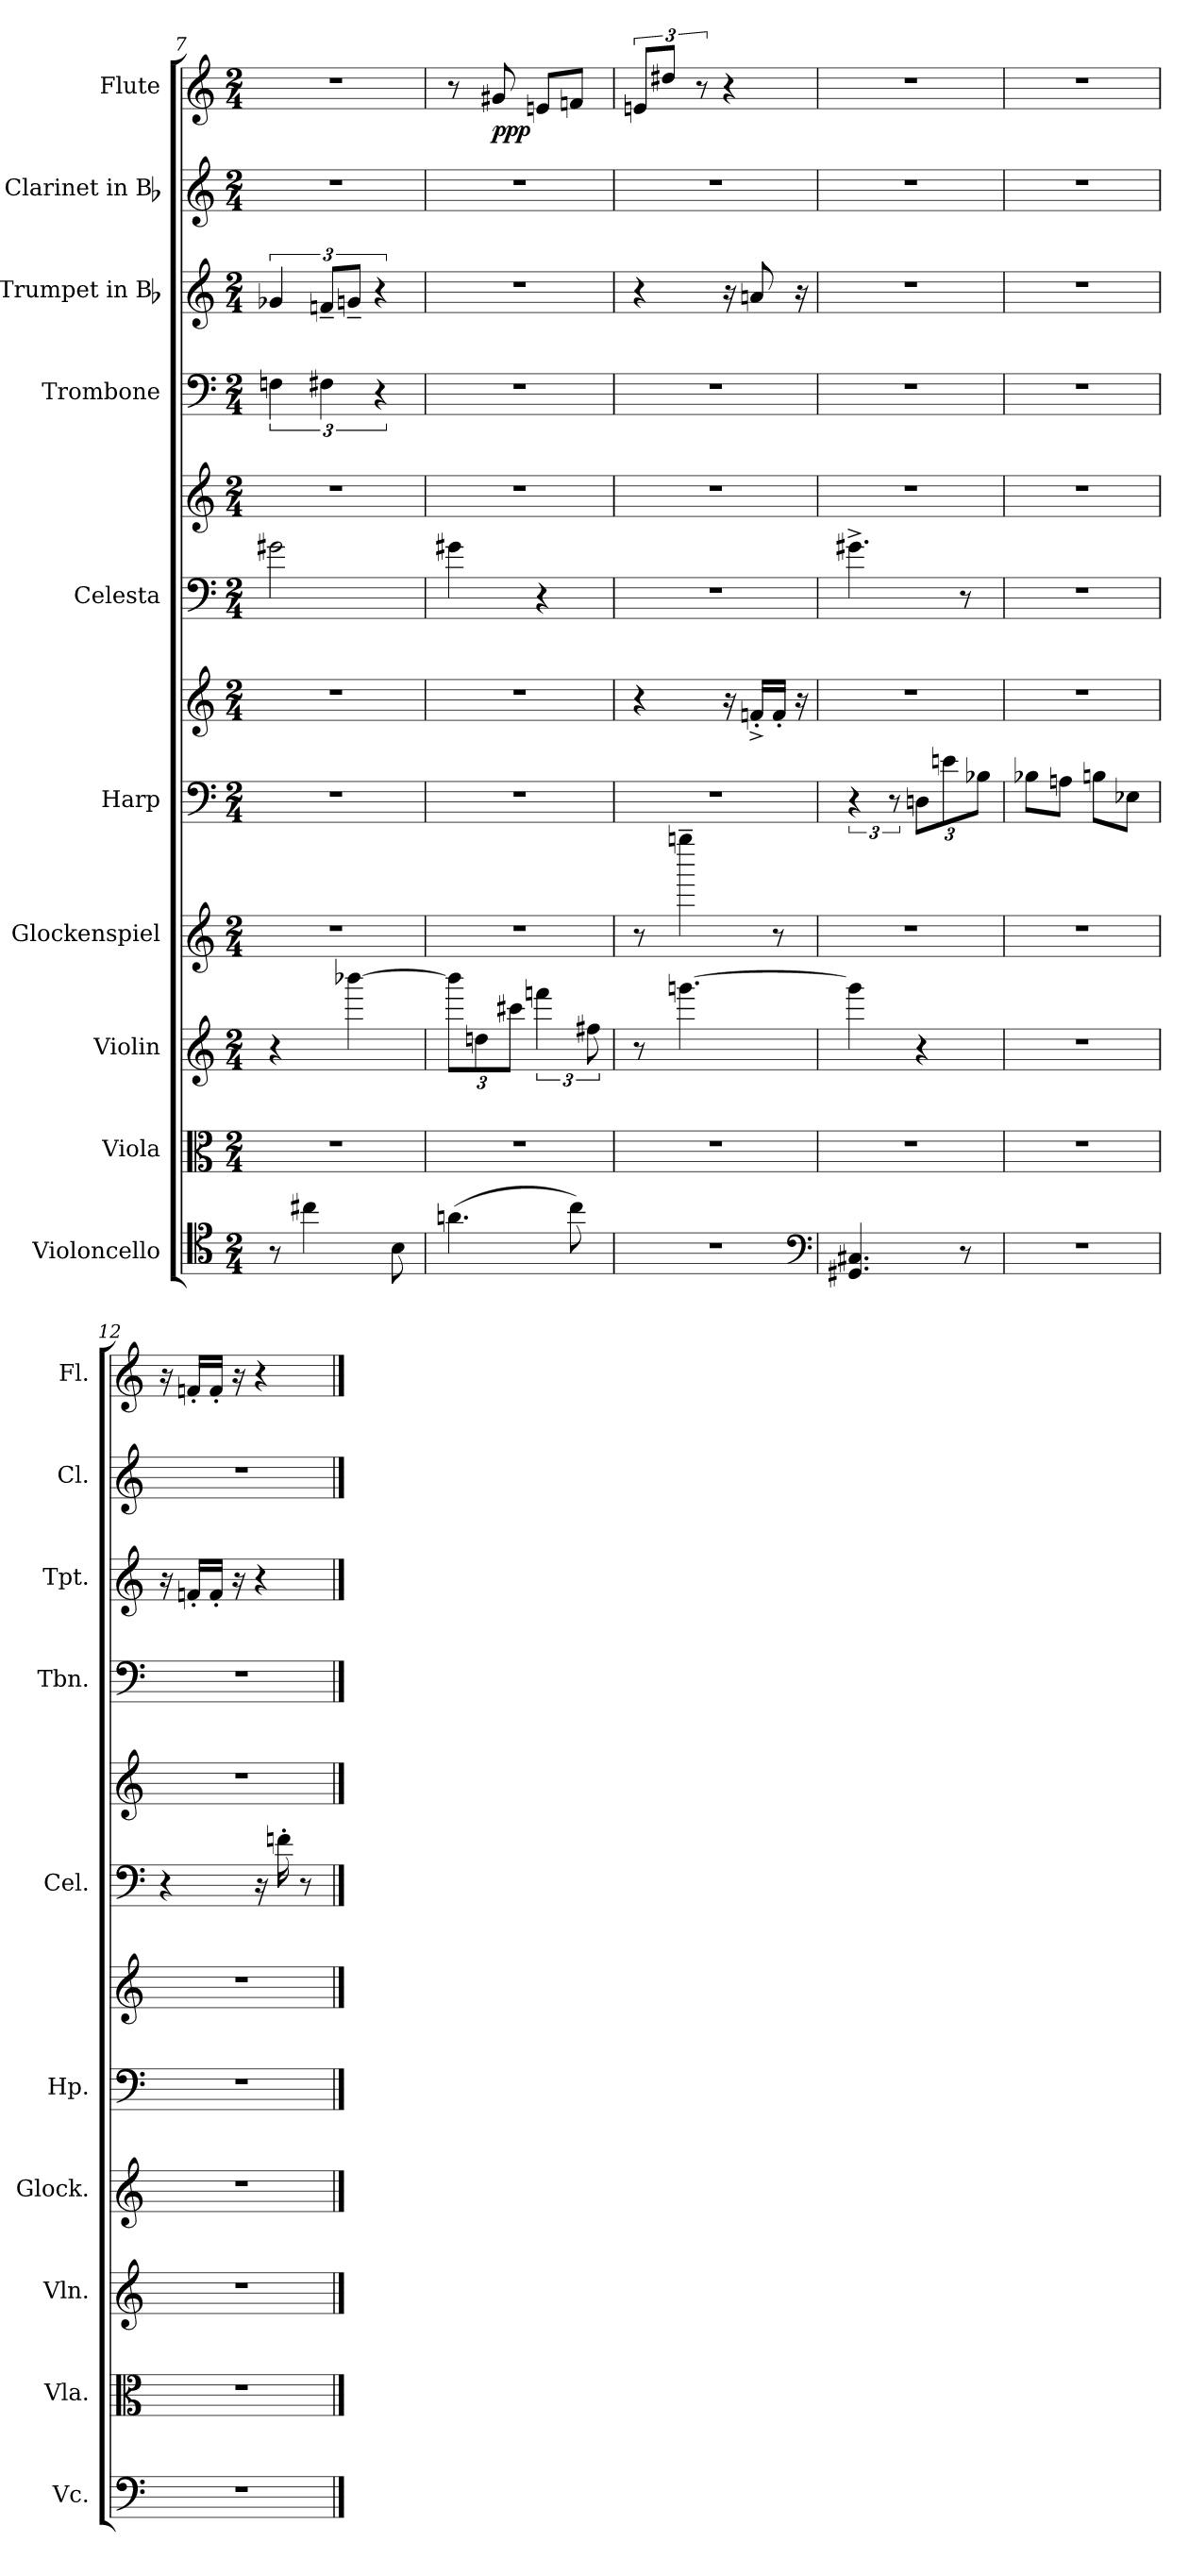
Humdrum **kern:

**kern	**kern	**kern	**kern	**kern	**kern	**kern	**kern	**kern	**kern	**kern	**kern	**dynam
*part10	*part9	*part8	*part7	*part6	*part6	*part5	*part5	*part4	*part3	*part2	*part1	*part1
*staff12	*staff11	*staff10	*staff9	*staff8	*staff7	*staff6	*staff5	*staff4	*staff3	*staff2	*staff1	*staff1
*I"Violoncello	*I"Viola	*I"Violin	*I"Glockenspiel	*I"Harp	*	*I"Celesta	*	*I"Trombone	*I"Trumpet in Bb	*I"Clarinet in Bb	*I"Flute	*
*I'Vc.	*I'Vla.	*I'Vln.	*I'Glock.	*I'Hp.	*	*I'Cel.	*	*I'Tbn.	*I'Tpt.	*I'Cl.	*I'Fl.	*
*clefC4	*clefC3	*clefG2	*clefG2	*clefF4	*clefG2	*clefF4	*clefG2	*clefF4	*clefG2	*clefG2	*clefG2	*
*k[]	*k[]	*k[]	*k[]	*k[]	*k[]	*k[]	*k[]	*k[]	*k[]	*k[]	*k[]	*
*M2/4	*M2/4	*M2/4	*M2/4	*M2/4	*M2/4	*M2/4	*M2/4	*M2/4	*M2/4	*M2/4	*M2/4	*
=7	=7	=7	=7	=7	=7	=7	=7	=7	=7	=7	=7	=7
8r	2r	4r	2r	2r	2r	2g#X	2r	6Fn	6g-X	2r	2r	.
4cc#X	.	.	.	.	.	.	.	.	.	.	.	.
.	.	.	.	.	.	.	.	6F#X	12fn~L	.	.	.
.	.	[4bbb-X	.	.	.	.	.	.	12gn~J	.	.	.
.	.	.	.	.	.	.	.	6r	6r	.	.	.
8B	.	.	.	.	.	.	.	.	.	.	.	.
=8	=8	=8	=8	=8	=8	=8	=8	=8	=8	=8	=8	=8
(4.an	2r	12bbb-L]	2r	2r	2r	4g#X	2r	2r	2r	2r	8r	.
.	.	12ddn	.	.	.	.	.	.	.	.	.	.
.	.	.	.	.	.	.	.	.	.	.	8g#X	ppp
.	.	12ccc#XJ	.	.	.	.	.	.	.	.	.	.
.	.	6fffn	.	.	.	4r	.	.	.	.	8enL	.
8cc)	.	.	.	.	.	.	.	.	.	.	8fnJ	.
.	.	12ff#X	.	.	.	.	.	.	.	.	.	.
=9	=9	=9	=9	=9	=9	=9	=9	=9	=9	=9	=9	=9
2r	2r	8r	8r	2r	4r	2r	2r	2r	4r	2r	12enL	.
.	.	.	.	.	.	.	.	.	.	.	12dd#XJ	.
.	.	[4.gggn	4ggggn~	.	.	.	.	.	.	.	.	.
.	.	.	.	.	.	.	.	.	.	.	12r	.
.	.	.	.	.	16r	.	.	.	16r	.	4r	.
.	.	.	.	.	16fn'^LL	.	.	.	8an	.	.	.
.	.	.	8r	.	16f'JJ	.	.	.	.	.	.	.
.	.	.	.	.	16r	.	.	.	16r	.	.	.
*clefF4	*	*	*	*	*	*	*	*	*	*	*	*
=10	=10	=10	=10	=10	=10	=10	=10	=10	=10	=10	=10	=10
4.GG#X 4.C#X	2r	4ggg]	2r	6r	2r	4.g#X^	2r	2r	2r	2r	2r	.
.	.	.	.	12r	.	.	.	.	.	.	.	.
.	.	4r	.	12DnL	.	.	.	.	.	.	.	.
.	.	.	.	12en	.	.	.	.	.	.	.	.
8r	.	.	.	.	.	8r	.	.	.	.	.	.
.	.	.	.	12B-XJ	.	.	.	.	.	.	.	.
=11	=11	=11	=11	=11	=11	=11	=11	=11	=11	=11	=11	=11
2r	2r	2r	2r	8B-XL	2r	2r	2r	2r	2r	2r	2r	.
.	.	.	.	8AnJ	.	.	.	.	.	.	.	.
.	.	.	.	8BnL	.	.	.	.	.	.	.	.
.	.	.	.	8E-XJ	.	.	.	.	.	.	.	.
=12	=12	=12	=12	=12	=12	=12	=12	=12	=12	=12	=12	=12
2r	2r	2r	2r	2r	2r	4r	2r	2r	16r	2r	16r	.
.	.	.	.	.	.	.	.	.	16fn'LL	.	16fn'LL	.
.	.	.	.	.	.	.	.	.	16f'JJ	.	16f'JJ	.
.	.	.	.	.	.	.	.	.	16r	.	16r	.
.	.	.	.	.	.	16r	.	.	4r	.	4r	.
.	.	.	.	.	.	16fn'	.	.	.	.	.	.
.	.	.	.	.	.	8r	.	.	.	.	.	.
==	==	==	==	==	==	==	==	==	==	==	==	==
*-	*-	*-	*-	*-	*-	*-	*-	*-	*-	*-	*-	*-
